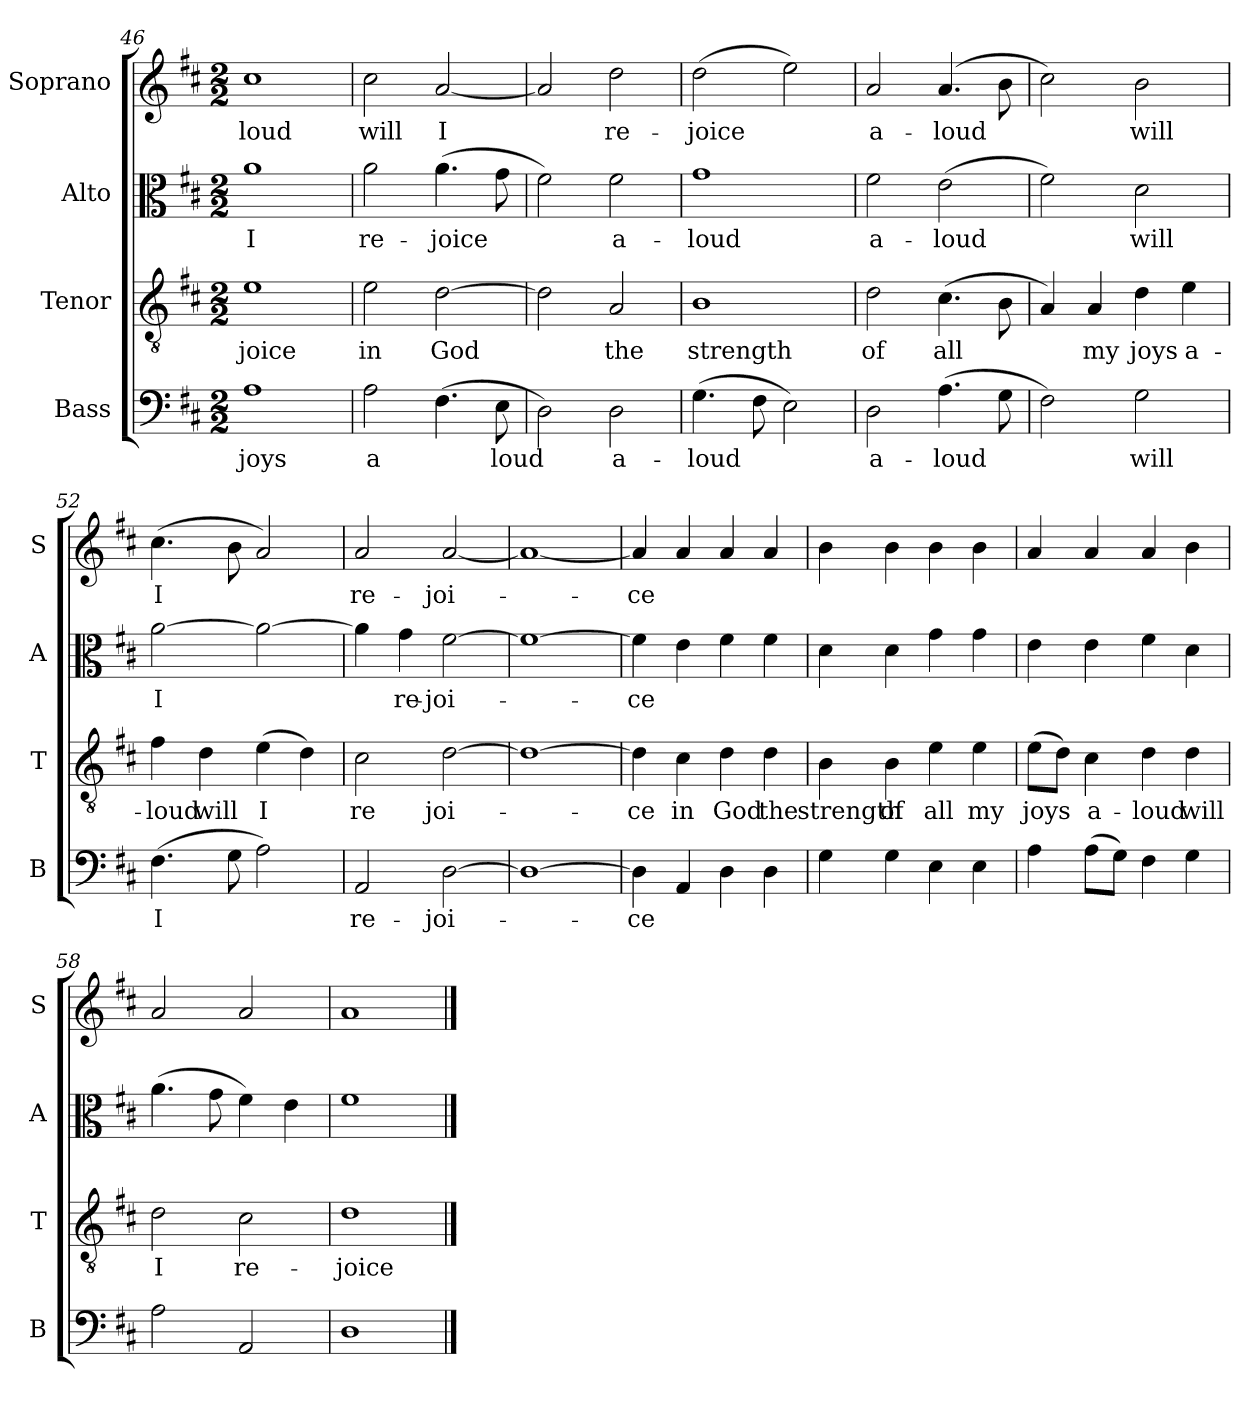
**kern	**text	**kern	**text	**kern	**text	**kern	**text
*part4	*part4	*part3	*part3	*part2	*part2	*part1	*part1
*staff4	*staff4	*staff3	*staff3	*staff2	*staff2	*staff1	*staff1
*I"Bass	*	*I"Tenor	*	*I"Alto	*	*I"Soprano	*
*I'B	*	*I'T	*	*I'A	*	*I'S	*
*clefF4	*	*clefGv2	*	*clefC3	*	*clefG2	*
*k[f#c#]	*	*k[f#c#]	*	*k[f#c#]	*	*k[f#c#]	*
*D:	*	*D:	*	*D:	*	*D:	*
*M2/2	*	*M2/2	*	*M2/2	*	*M2/2	*
=46	=46	=46	=46	=46	=46	=46	=46
1A	joys	1e	-joice	1a	I	1cc#	-loud
=47	=47	=47	=47	=47	=47	=47	=47
2A\	a	2e\	in	2a\	re-	2cc#\	will
(4.F#\	.	[2d\	God	(4.a\	-joice	[2a/	I
8E\	loud	.	.	8g\	.	.	.
=48	=48	=48	=48	=48	=48	=48	=48
2D\)	.	2d\]	.	2f#\)	.	2a/]	.
2D\	a-	2A/	the	2f#\	a-	2dd\	re-
!!LO:LB:g=z
=49	=49	=49	=49	=49	=49	=49	=49
(4.G\	-loud	1B	strength	1g	-loud	(2dd\	-joice
8F#\	.	.	.	.	.	.	.
2E\)	.	.	.	.	.	2ee\)	.
=50	=50	=50	=50	=50	=50	=50	=50
2D\	a-	2d\	of	2f#\	a-	2a/	a-
(4.A\	-loud	(4.c#\	all	(2e\	-loud	(4.a/	-loud
8G\	.	8B\	.	.	.	8b\	.
=51	=51	=51	=51	=51	=51	=51	=51
2F#\)	.	4A/)	.	2f#\)	.	2cc#\)	.
.	.	4A/	my	.	.	.	.
2G\	will	4d\	joys	2d\	will	2b\	will
.	.	4e\	a-	.	.	.	.
=52	=52	=52	=52	=52	=52	=52	=52
(4.F#\	I	4f#\	-loud	[2a\	I	(4.cc#\	I
.	.	4d\	will	.	.	.	.
8G\	.	.	.	.	.	8b\	.
2A\)	.	(4e\	I	2a\_	.	2a/)	.
.	.	4d\)	.	.	.	.	.
=53	=53	=53	=53	=53	=53	=53	=53
2AA/	re-	2c#\	re	4a\]	.	2a/	re-
.	.	.	.	4g\	re-	.	.
[2D\	-joi-	[2d\	joi-	[2f#\	-joi-	[2a/	-joi-
=54	=54	=54	=54	=54	=54	=54	=54
1D_	.	1d_	.	1f#_	.	1a_	.
=55	=55	=55	=55	=55	=55	=55	=55
4D\]	-ce	4d\]	-ce	4f#\]	-ce	4a/]	-ce
4AA/	.	4c#\	in	4e\	.	4a/	.
4D\	.	4d\	God	4f#\	.	4a/	.
4D\	.	4d\	the	4f#\	.	4a/	.
!!LO:LB:g=z
=56	=56	=56	=56	=56	=56	=56	=56
4G\	.	4B\	strength	4d\	.	4b\	.
4G\	.	4B\	of	4d\	.	4b\	.
4E\	.	4e\	all	4g\	.	4b\	.
4E\	.	4e\	my	4g\	.	4b\	.
=57	=57	=57	=57	=57	=57	=57	=57
4A\	.	(8e\L	joys	4e\	.	4a/	.
.	.	8d\J)	.	.	.	.	.
(8A\L	.	4c#\	a-	4e\	.	4a/	.
8G\J)	.	.	.	.	.	.	.
4F#\	.	4d\	-loud	4f#\	.	4a/	.
4G\	.	4d\	will	4d\	.	4b\	.
=58	=58	=58	=58	=58	=58	=58	=58
2A\	.	2d\	I	(4.a\	.	2a/	.
.	.	.	.	8g\	.	.	.
2AA/	.	2c#\	re-	4f#\)	.	2a/	.
.	.	.	.	4e\	.	.	.
=59	=59	=59	=59	=59	=59	=59	=59
1D	.	1d	-joice	1f#	.	1a	.
==	==	==	==	==	==	==	==
*-	*-	*-	*-	*-	*-	*-	*-
